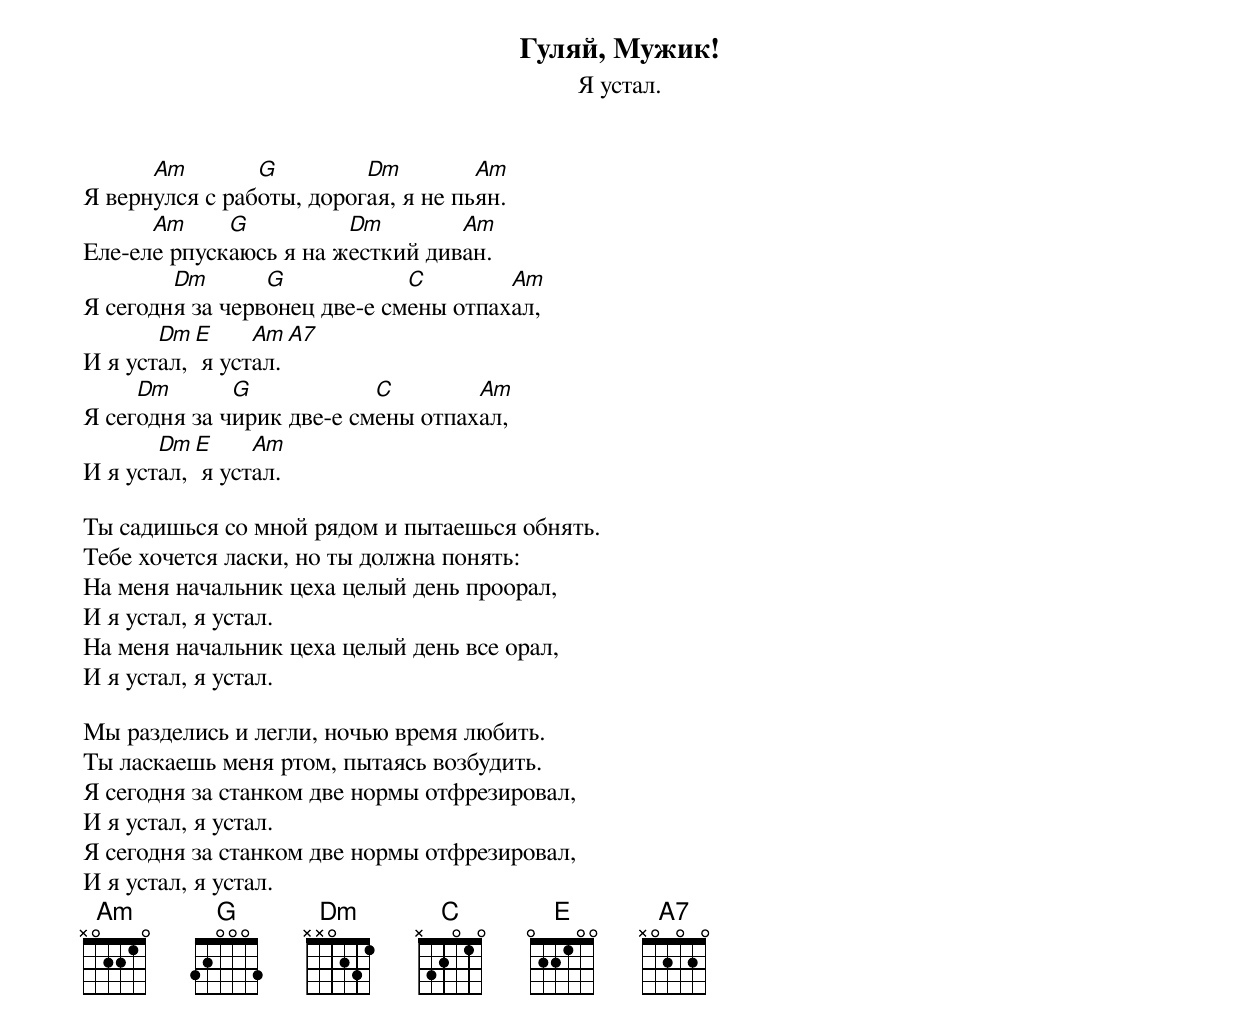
Гуляй, Мужик!
Я устал.

      Am        G         Dm         Am
Я вернулся с работы, дорогая, я не пьян.
      Am     G          Dm        Am
Еле-еле рпускаюсь я на жесткий диван.
        Dm       G            C        Am
Я сегодня за червонец две-е смены отпахал,
       Dm E     Am A7
И я устал, я устал.
     Dm       G            C        Am
Я сегодня за чирик две-е смены отпахал,
       Dm E     Am
И я устал, я устал.

Ты садишься со мной рядом и пытаешься обнять.
Тебе хочется ласки, но ты должна понять:
На меня начальник цеха целый день проорал,
И я устал, я устал.
На меня начальник цеха целый день все орал,
И я устал, я устал.

Мы разделись и легли, ночью время любить.
Ты ласкаешь меня ртом, пытаясь возбудить.
Я сегодня за станком две нормы отфрезировал,
И я устал, я устал.
Я сегодня за станком две нормы отфрезировал,
И я устал, я устал.
